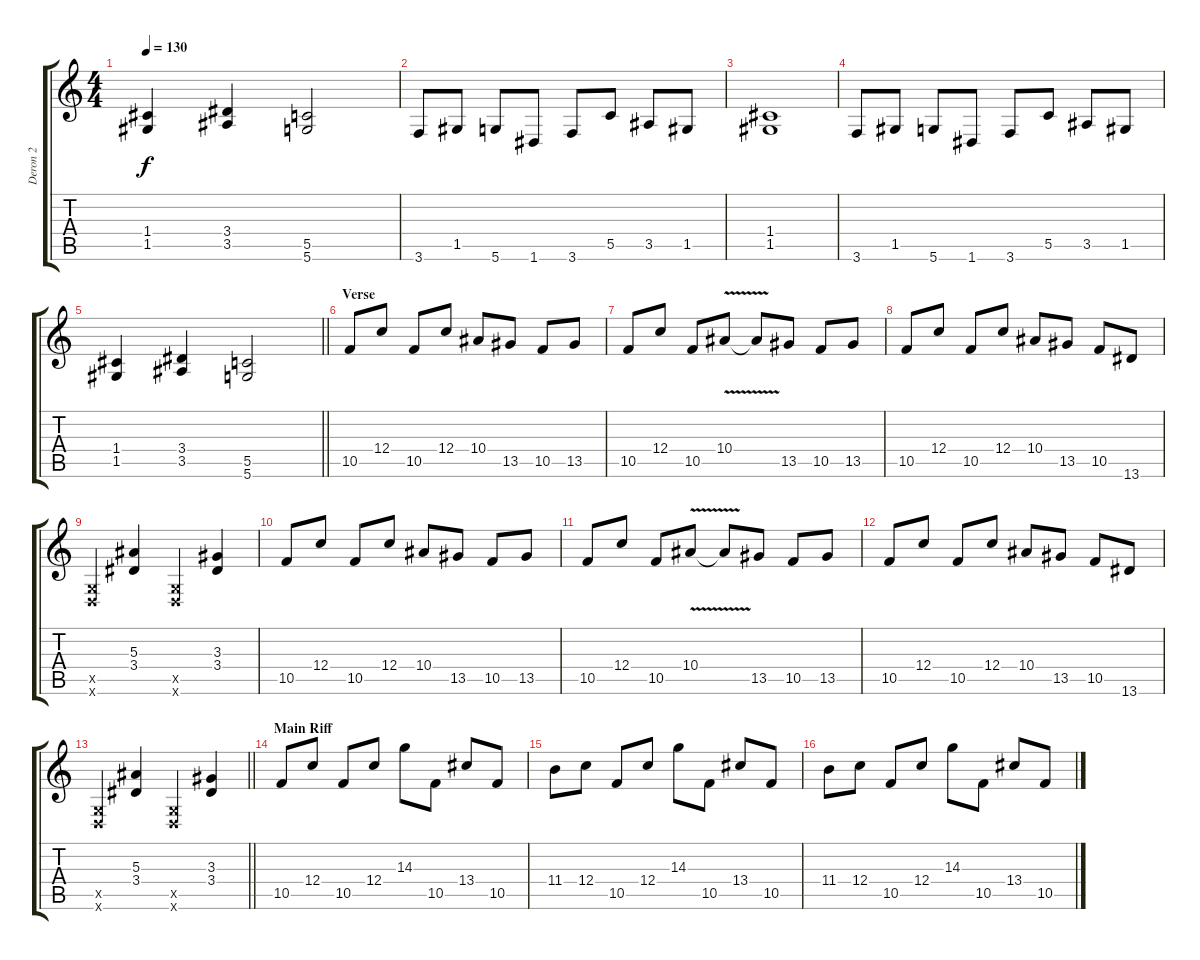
\track ("Deron 2" "Deron 2") {instrument distortionguitar}
\staff {score tabs}
\tuning (D4 A3 F3 C3 G2 D2) {hide}
\ts (4 4)
\tempo 130
\clef g2
\ks c
(1.4 1.5).4{dy f} (3.4 3.5).4 (5.5 5.6).2 |
3.6.8 1.5.8 5.6.8 1.6.8 3.6.8 5.5.8 3.5.8 1.5.8 |
(1.4 1.5).1 |
3.6.8 1.5.8 5.6.8 1.6.8 3.6.8 5.5.8 3.5.8 1.5.8 |
\barLineRight lightlight
(1.4 1.5).4 (3.4 3.5).4 (5.5 5.6).2 |
\section ("" "Verse")
10.5.8 12.4.8 10.5.8 12.4.8 10.4.8 13.5.8 10.5.8 13.5.8 |
10.5.8 12.4.8 10.5.8 10.4{v}.8 10.4{t}.8 13.5.8 10.5.8 13.5.8 |
10.5.8 12.4.8 10.5.8 12.4.8 10.4.8 13.5.8 10.5.8 13.6.8 |
(0.5{x} 0.6{x}).4 (5.3 3.4).4 (0.5{x} 0.6{x}).4 (3.3 3.4).4 |
10.5.8 12.4.8 10.5.8 12.4.8 10.4.8 13.5.8 10.5.8 13.5.8 |
10.5.8 12.4.8 10.5.8 10.4{v}.8 10.4{t}.8 13.5.8 10.5.8 13.5.8 |
10.5.8 12.4.8 10.5.8 12.4.8 10.4.8 13.5.8 10.5.8 13.6.8 |
\barLineRight lightlight
(0.5{x} 0.6{x}).4 (5.3 3.4).4 (0.5{x} 0.6{x}).4 (3.3 3.4).4 |
\section ("" "Main Riff")
10.5.8 12.4.8 10.5.8 12.4.8 14.3.8 10.5.8 13.4.8 10.5.8 |
11.4.8 12.4.8 10.5.8 12.4.8 14.3.8 10.5.8 13.4.8 10.5.8 |
11.4.8 12.4.8 10.5.8 12.4.8 14.3.8 10.5.8 13.4.8 10.5.8
